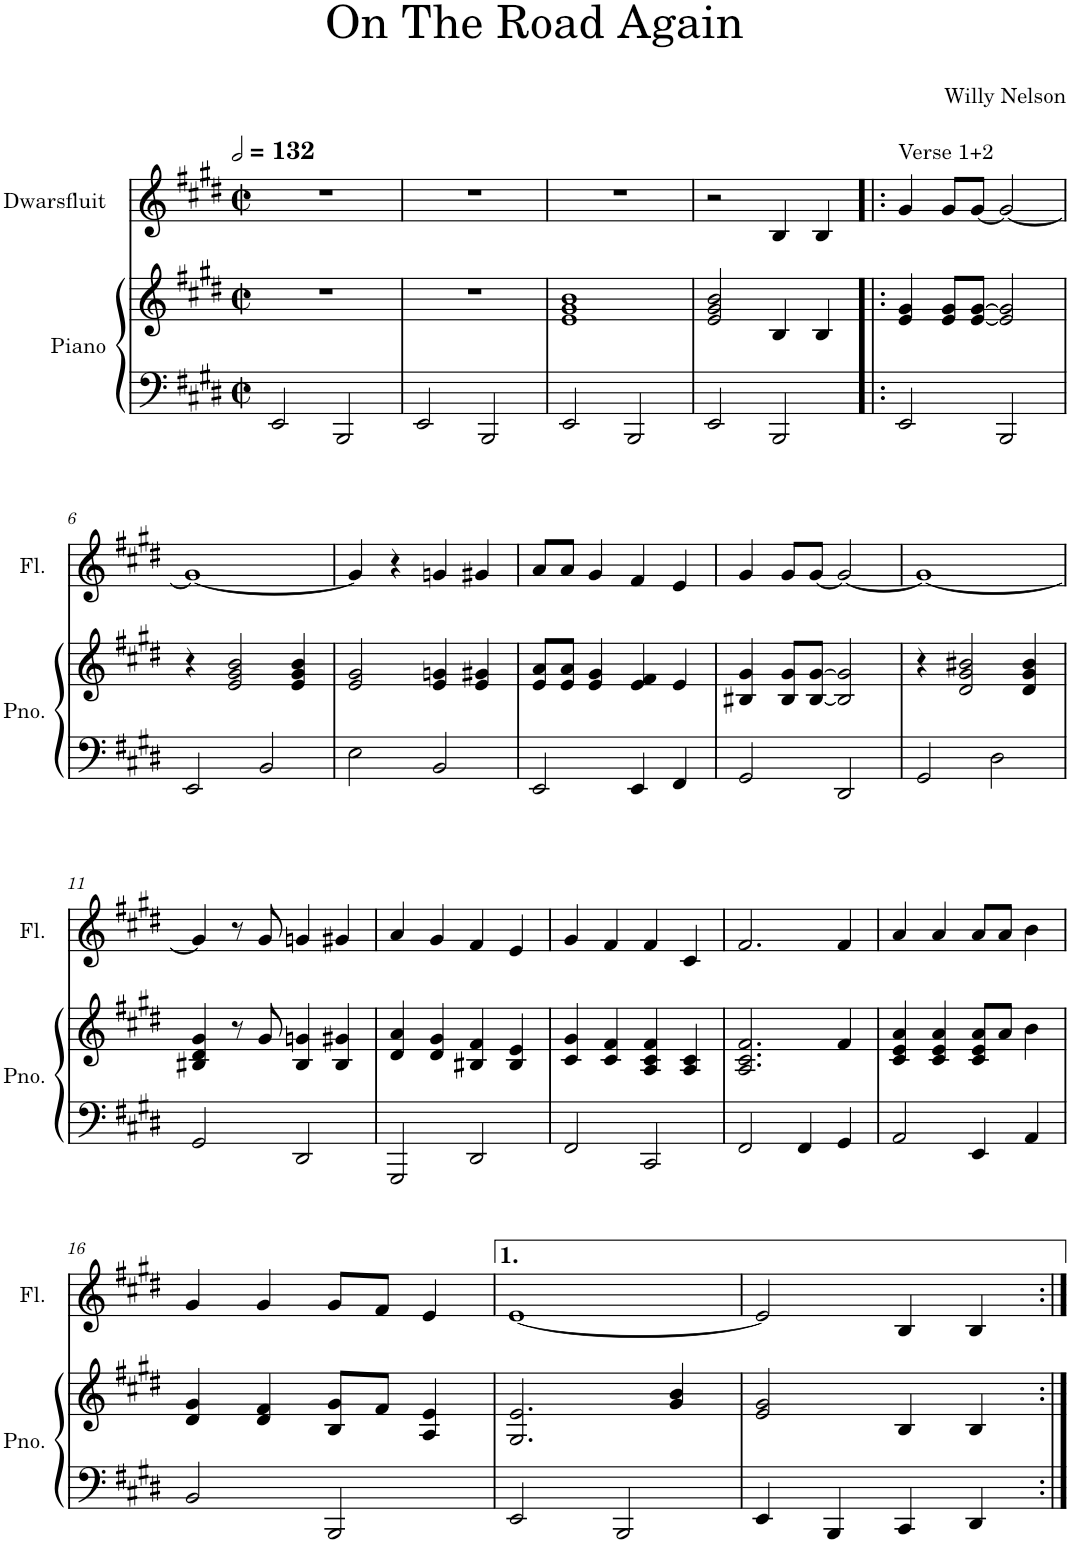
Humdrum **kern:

**kern	**kern	**kern
*part2	*part2	*part1
*staff3	*staff2	*staff1
*I"Piano	*	*I"Dwarsfluit
*I'Pno.	*	*
*clefF4	*clefG2	*clefG2
*k[f#c#g#d#]	*k[f#c#g#d#]	*k[f#c#g#d#]
*M2/2	*M2/2	*M2/2
*met(c|)	*met(c|)	*met(c|)
*MM264	*MM264	*MM264
=1	=1	=1
2EE/	1r	1r
2BBB/	.	.
=2	=2	=2
2EE/	1r	1r
2BBB/	.	.
=3	=3	=3
2EE/	1e 1g# 1b	1r
2BBB/	.	.
=4	=4	=4
2EE/	2e/ 2g#/ 2b/	2r
2BBB/	4B/	4B/
.	4B/	4B/
=5!|:	=5!|:	=5!|:
!	!	!LO:TX:a:t=Verse 1+2
2EE/	4e/ 4g#/	4g#/
.	8e/ 8g#/L	8g#/L
.	[8e/ [8g#/J	[8g#/J
2BBB/	2e/] 2g#/]	2g#/_
!!LO:LB:g=z
=6	=6	=6
2EE/	4r	1g#_
.	2e/ 2g#/ 2b/	.
2BB/	.	.
.	4e/ 4g#/ 4b/	.
=7	=7	=7
2E\	2e/ 2g#/	4g#/]
.	.	4r
2BB/	4e/ 4gn/	4gn/
.	4e/ 4g#X/	4g#X/
=8	=8	=8
2EE/	8e/ 8a/L	8a/L
.	8e/ 8a/J	8a/J
.	4e/ 4g#/	4g#/
4EE/	4e/ 4f#/	4f#/
4FF#/	4e/	4e/
=9	=9	=9
2GG#/	4B#X/ 4g#/	4g#/
.	8B#/ 8g#/L	8g#/L
.	[8B#/ [8g#/J	[8g#/J
2DD#/	2B#/] 2g#/]	2g#/_
=10	=10	=10
2GG#/	4r	1g#_
.	2d#/ 2g#/ 2b#X/	.
2D#\	.	.
.	4d#/ 4g#/ 4b#/	.
!!LO:LB:g=z
=11	=11	=11
2GG#/	4B#X/ 4d#/ 4g#/	4g#/]
.	8r	8r
.	8g#/	8g#/
2DD#/	4B#/ 4gn/	4gn/
.	4B#/ 4g#X/	4g#X/
=12	=12	=12
2GGG#/	4d#/ 4a/	4a/
.	4d#/ 4g#/	4g#/
2DD#/	4B#X/ 4f#/	4f#/
.	4B#/ 4e/	4e/
=13	=13	=13
2FF#/	4c#/ 4g#/	4g#/
.	4c#/ 4f#/	4f#/
2CC#/	4A/ 4c#/ 4f#/	4f#/
.	4A/ 4c#/	4c#/
=14	=14	=14
2FF#/	2.A/ 2.c#/ 2.f#/	2.f#/
4FF#/	.	.
4GG#/	4f#/	4f#/
=15	=15	=15
2AA/	4c#/ 4e/ 4a/	4a/
.	4c#/ 4e/ 4a/	4a/
4EE/	8c#/ 8e/ 8a/L	8a/L
.	8a/J	8a/J
4AA/	4b\	4b\
!!LO:LB:g=z
=16	=16	=16
2BB/	4d#/ 4g#/	4g#/
.	4d#/ 4f#/	4g#/
2BBB/	8B/ 8g#/L	8g#/L
.	8f#/J	8f#/J
.	4A/ 4e/	4e/
=17	=17	=17
2EE/	2.G#/ 2.e/	[1e
2BBB/	.	.
.	4g#/ 4b/	.
=18	=18	=18
4EE/	2e/ 2g#/	2e/]
4BBB/	.	.
4CC#/	4B/	4B/
4DD#/	4B/	4B/
=:|!	=:|!	=:|!
*-	*-	*-
